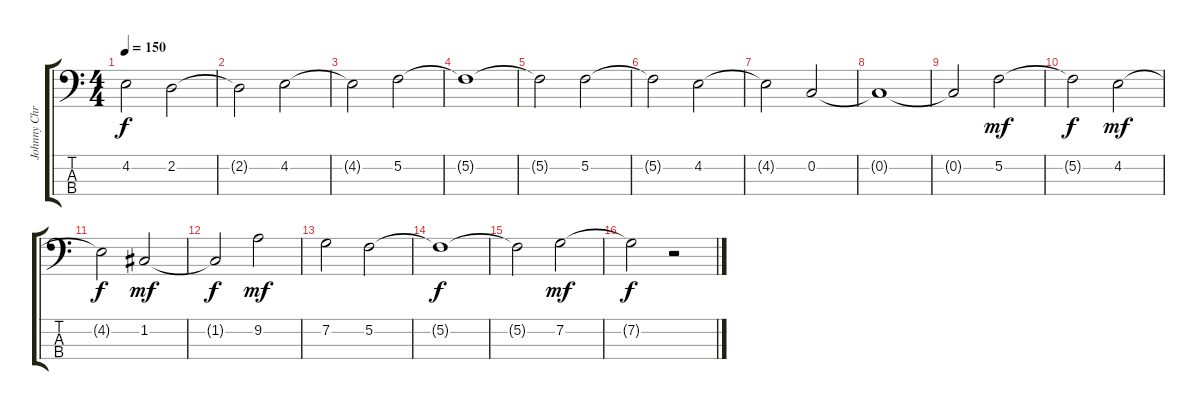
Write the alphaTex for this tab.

\track ("Johnny Christ" "Johnny Chr") {instrument electricbassfinger}
\staff {score tabs}
\tuning (F2 C2 G1 C1) {hide}
\ts (4 4)
\tempo 150
\clef f4
\ks c
4.2.2{dy f} 2.2.2 |
2.2{t}.2 4.2.2 |
4.2{t}.2 5.2.2 |
5.2{t}.1 |
5.2{t}.2 5.2.2 |
5.2{t}.2 4.2.2 |
4.2{t}.2 0.2.2 |
0.2{t}.1 |
0.2{t}.2 5.2.2{dy mf} |
5.2{t}.2{dy f} 4.2.2{dy mf} |
4.2{t}.2{dy f} 1.2.2{dy mf} |
1.2{t}.2{dy f} 9.2.2{dy mf} |
7.2.2 5.2.2 |
5.2{t}.1{dy f} |
5.2{t}.2 7.2.2{dy mf} |
7.2{t}.2{dy f} r.2
